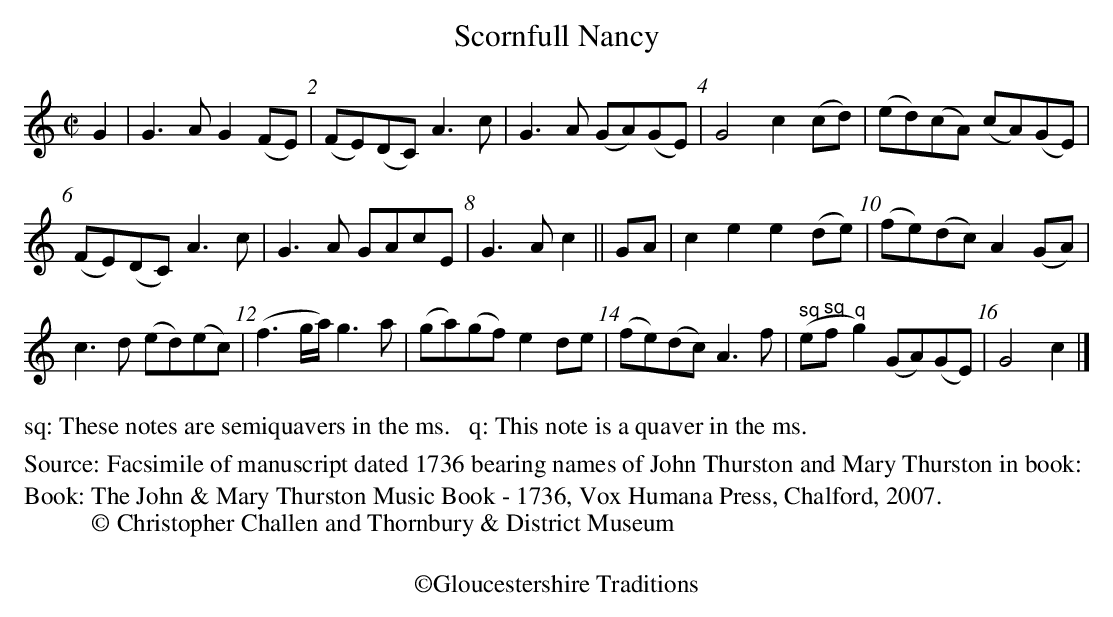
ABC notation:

X:1
T:Scornfull Nancy
M:C|
L:1/8
K:C
G2|G3AG2(FE) | (FE)(DC)A3c | G3A (GA)(GE) | G4c2(cd) | (ed)(cA) (cA)(GE) |
(FE)(DC) A3c | G3A GAcE | G3Ac2||GA|c2e2e2(de) | (fe)(dc)A2(GA) |
c3d (ed)(ec) | (f3g/a/)g3a | (ga)(gf)e2de | (fe)(dc)A3f | ("^sq"e"^sq"f"^q"g2) (GA)(GE) | G4c2|]
